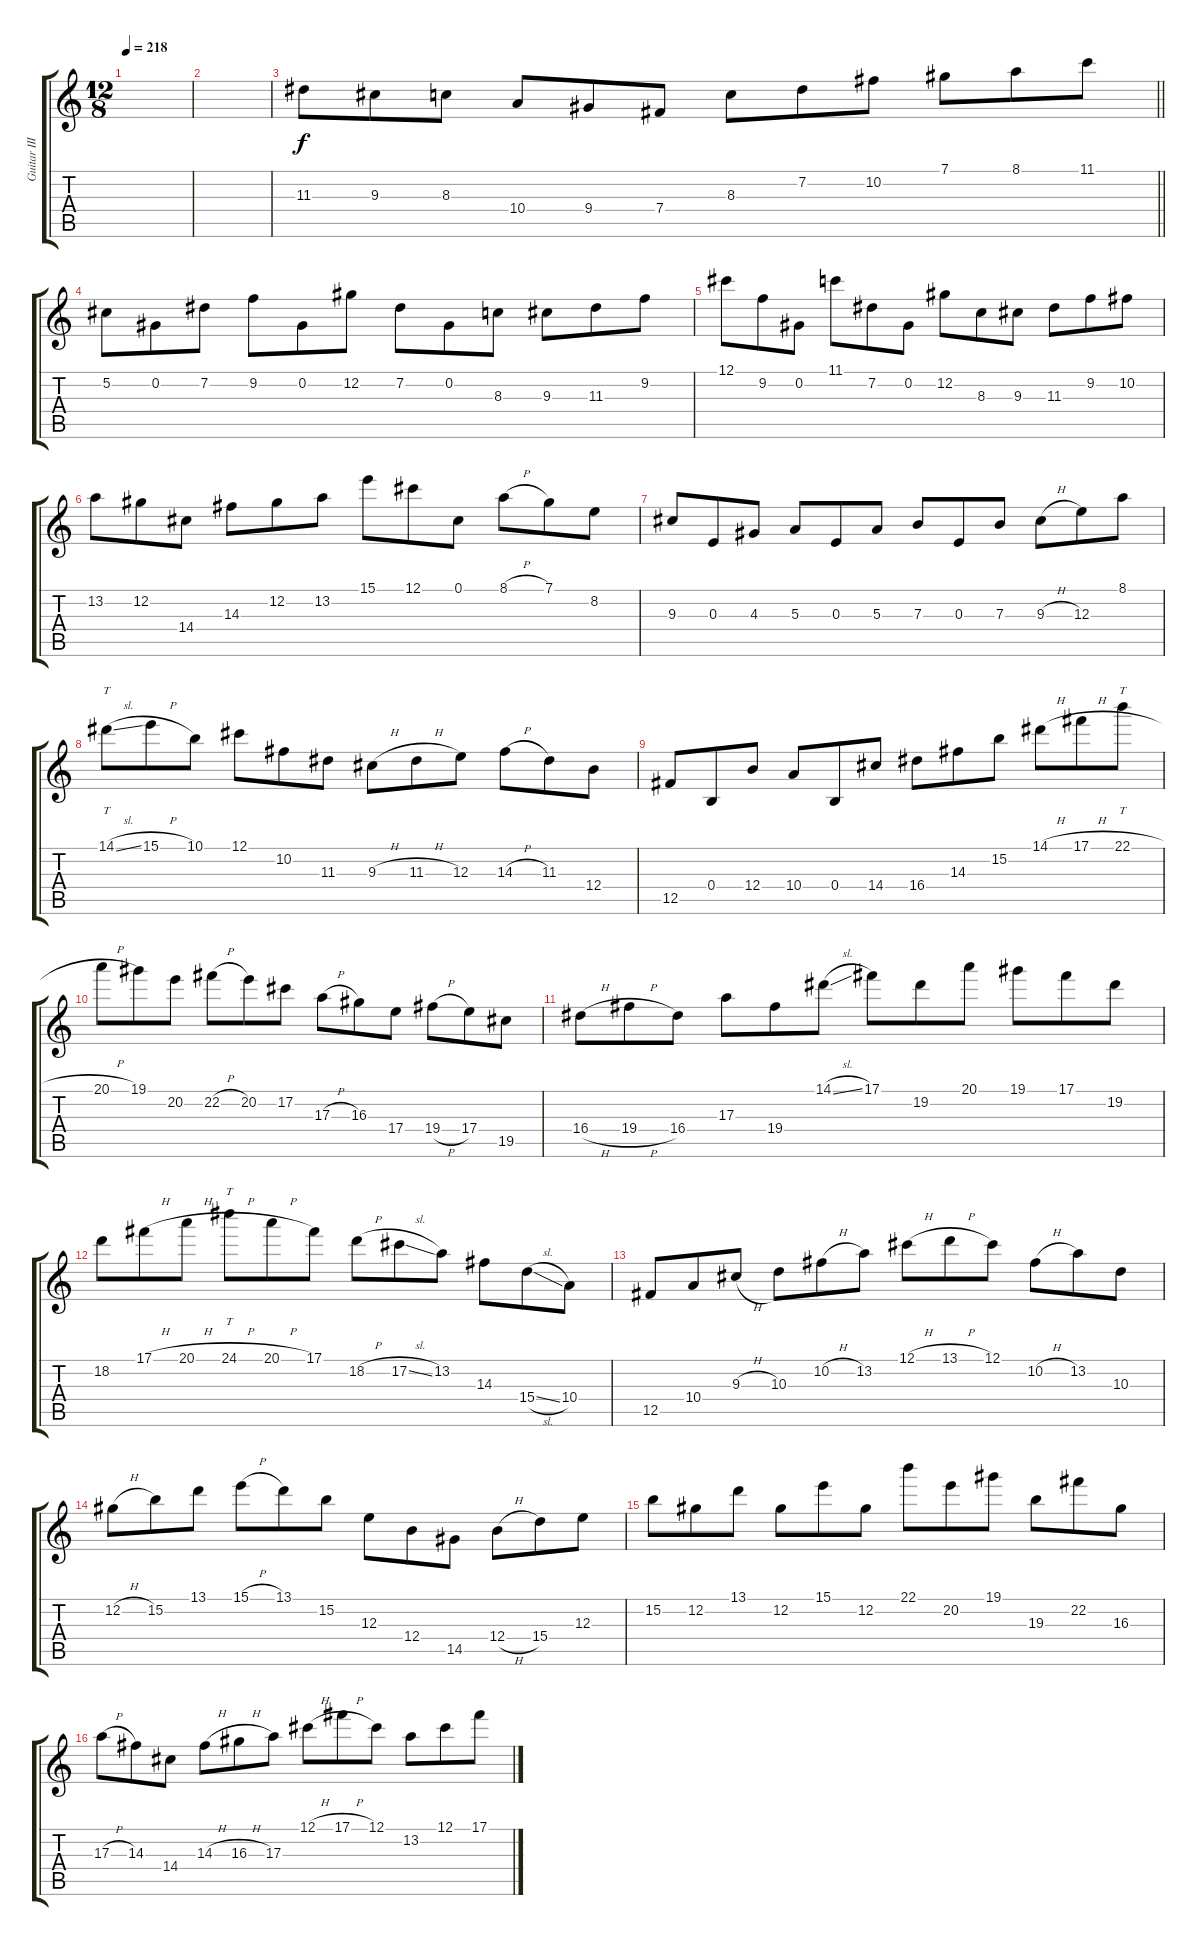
\track ("Guitar III" "Guitar III") {instrument distortionguitar}
\staff {score tabs}
\tuning (Db4 Ab3 E3 B2 Gb2 Db2) {hide}
\ts (12 8)
\tempo 218
\clef g2
\ks c
|
|
\barLineRight lightlight
11.3.8{volume 16 instrument distortionguitar} 9.3.8 8.3.8 10.4.8 9.4.8 7.4.8 8.3.8 7.2.8 10.2.8 7.1.8 8.1.8 11.1.8 |
5.2.8 0.2.8 7.2.8 9.2.8 0.2.8 12.2.8 7.2.8 0.2.8 8.3.8 9.3.8 11.3.8 9.2.8 |
12.1.8 9.2.8 0.2.8 11.1.8 7.2.8 0.2.8 12.2.8 8.3.8 9.3.8 11.3.8 9.2.8 10.2.8 |
13.2.8 12.2.8 14.4.8 14.3.8 12.2.8 13.2.8 15.1.8 12.1.8 0.1.8 8.1{h}.8 7.1.8 8.2.8 |
9.3.8 0.3.8 4.3.8 5.3.8 0.3.8 5.3.8 7.3.8 0.3.8 7.3.8 9.3{h}.8 12.3.8 8.1.8 |
14.1{sl}.8{tt} 15.1{h}.8 10.1.8 12.1.8 10.2.8 11.3.8 9.3{h}.8 11.3{h}.8 12.3.8 14.3{h}.8 11.3.8 12.4.8 |
12.5.8 0.4.8 12.4.8 10.4.8 0.4.8 14.4.8 16.4.8 14.3.8 15.2.8 14.1{h}.8 17.1{h}.8 22.1{h}.8{tt} |
20.1{h}.8 19.1.8 20.2.8 22.2{h}.8 20.2.8 17.2.8 17.3{h}.8 16.3.8 17.4.8 19.4{h}.8 17.4.8 19.5.8 |
16.4{h}.8 19.4{h}.8 16.4.8 17.3.8 19.4.8 14.1{sl}.8 17.1.8 19.2.8 20.1.8 19.1.8 17.1.8 19.2.8 |
18.2.8 17.1{h}.8 20.1{h}.8 24.1{h}.8{tt} 20.1{h}.8 17.1.8 18.2{h}.8 17.2{sl}.8 13.2.8 14.3.8 15.4{sl}.8 10.4.8 |
12.5.8 10.4.8 9.3{h}.8 10.3.8 10.2{h}.8 13.2.8 12.1{h}.8 13.1{h}.8 12.1.8 10.2{h}.8 13.2.8 10.3.8 |
12.2{h}.8 15.2.8 13.1.8 15.1{h}.8 13.1.8 15.2.8 12.3.8 12.4.8 14.5.8 12.4{h}.8 15.4.8 12.3.8 |
15.2.8 12.2.8 13.1.8 12.2.8 15.1.8 12.2.8 22.1.8 20.2.8 19.1.8 19.3.8 22.2.8 16.3.8 |
17.3{h}.8 14.3.8 14.4.8 14.3{h}.8 16.3{h}.8 17.3.8 12.1{h}.8 17.1{h}.8 12.1.8 13.2.8 12.1.8 17.1.8
